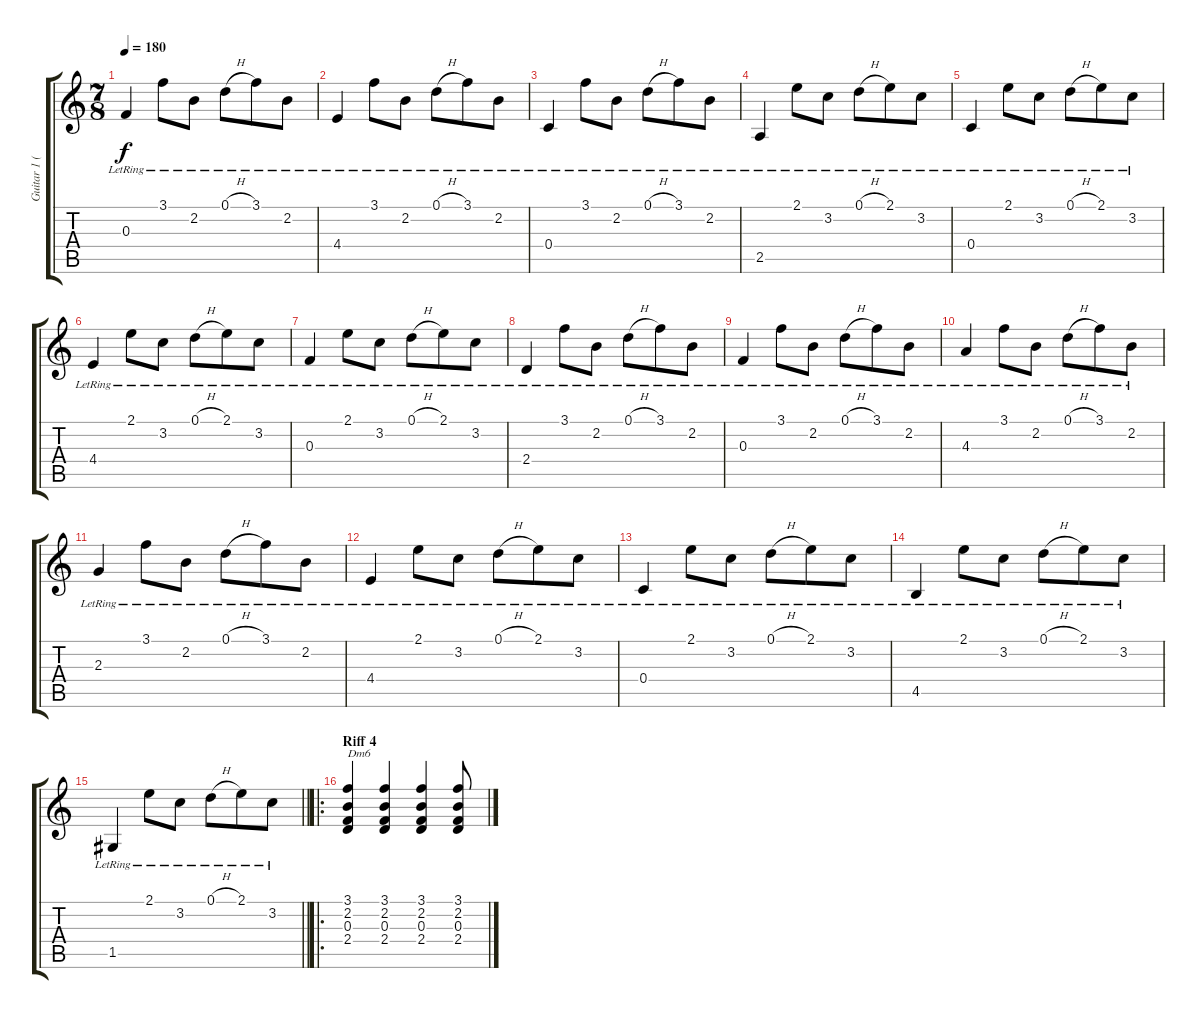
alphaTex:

\track ("Guitar 1 (Left)" "Guitar 1 (") {instrument acousticguitarsteel}
\staff {score tabs}
\tuning (D4 A3 F3 C3 G2 D2) {hide}
\ts (7 8)
\tempo 180
\clef g2
\ks c
0.3{lr}.4{dy f} 3.1{lr}.8 2.2{lr}.8 0.1{h lr}.8 3.1{lr}.8 2.2{lr}.8 |
4.4{lr}.4 3.1{lr}.8 2.2{lr}.8 0.1{h lr}.8 3.1{lr}.8 2.2{lr}.8 |
0.4{lr}.4 3.1{lr}.8 2.2{lr}.8 0.1{h lr}.8 3.1{lr}.8 2.2{lr}.8 |
2.5{lr}.4 2.1{lr}.8 3.2{lr}.8 0.1{h lr}.8 2.1{lr}.8 3.2{lr}.8 |
0.4{lr}.4 2.1{lr}.8 3.2{lr}.8 0.1{h lr}.8 2.1{lr}.8 3.2{lr}.8 |
4.4{lr}.4 2.1{lr}.8 3.2{lr}.8 0.1{h lr}.8 2.1{lr}.8 3.2{lr}.8 |
0.3{lr}.4 2.1{lr}.8 3.2{lr}.8 0.1{h lr}.8 2.1{lr}.8 3.2{lr}.8 |
2.4{lr}.4 3.1{lr}.8 2.2{lr}.8 0.1{h lr}.8 3.1{lr}.8 2.2{lr}.8 |
0.3{lr}.4 3.1{lr}.8 2.2{lr}.8 0.1{h lr}.8 3.1{lr}.8 2.2{lr}.8 |
4.3{lr}.4 3.1{lr}.8 2.2{lr}.8 0.1{h lr}.8 3.1{lr}.8 2.2{lr}.8 |
2.3{lr}.4 3.1{lr}.8 2.2{lr}.8 0.1{h lr}.8 3.1{lr}.8 2.2{lr}.8 |
4.4{lr}.4 2.1{lr}.8 3.2{lr}.8 0.1{h lr}.8 2.1{lr}.8 3.2{lr}.8 |
0.4{lr}.4 2.1{lr}.8 3.2{lr}.8 0.1{h lr}.8 2.1{lr}.8 3.2{lr}.8 |
4.5{lr}.4 2.1{lr}.8 3.2{lr}.8 0.1{h lr}.8 2.1{lr}.8 3.2{lr}.8 |
\barLineRight lightlight
1.5{lr}.4 2.1{lr}.8 3.2{lr}.8 0.1{h lr}.8 2.1{lr}.8 3.2{lr}.8 |
\ro
\section ("" "Riff 4")
(3.1 2.2 0.3 2.4).4{txt "Dm6" instrument distortionguitar} (3.1 2.2 0.3 2.4).4 (3.1 2.2 0.3 2.4).4 (3.1 2.2 0.3 2.4).8
